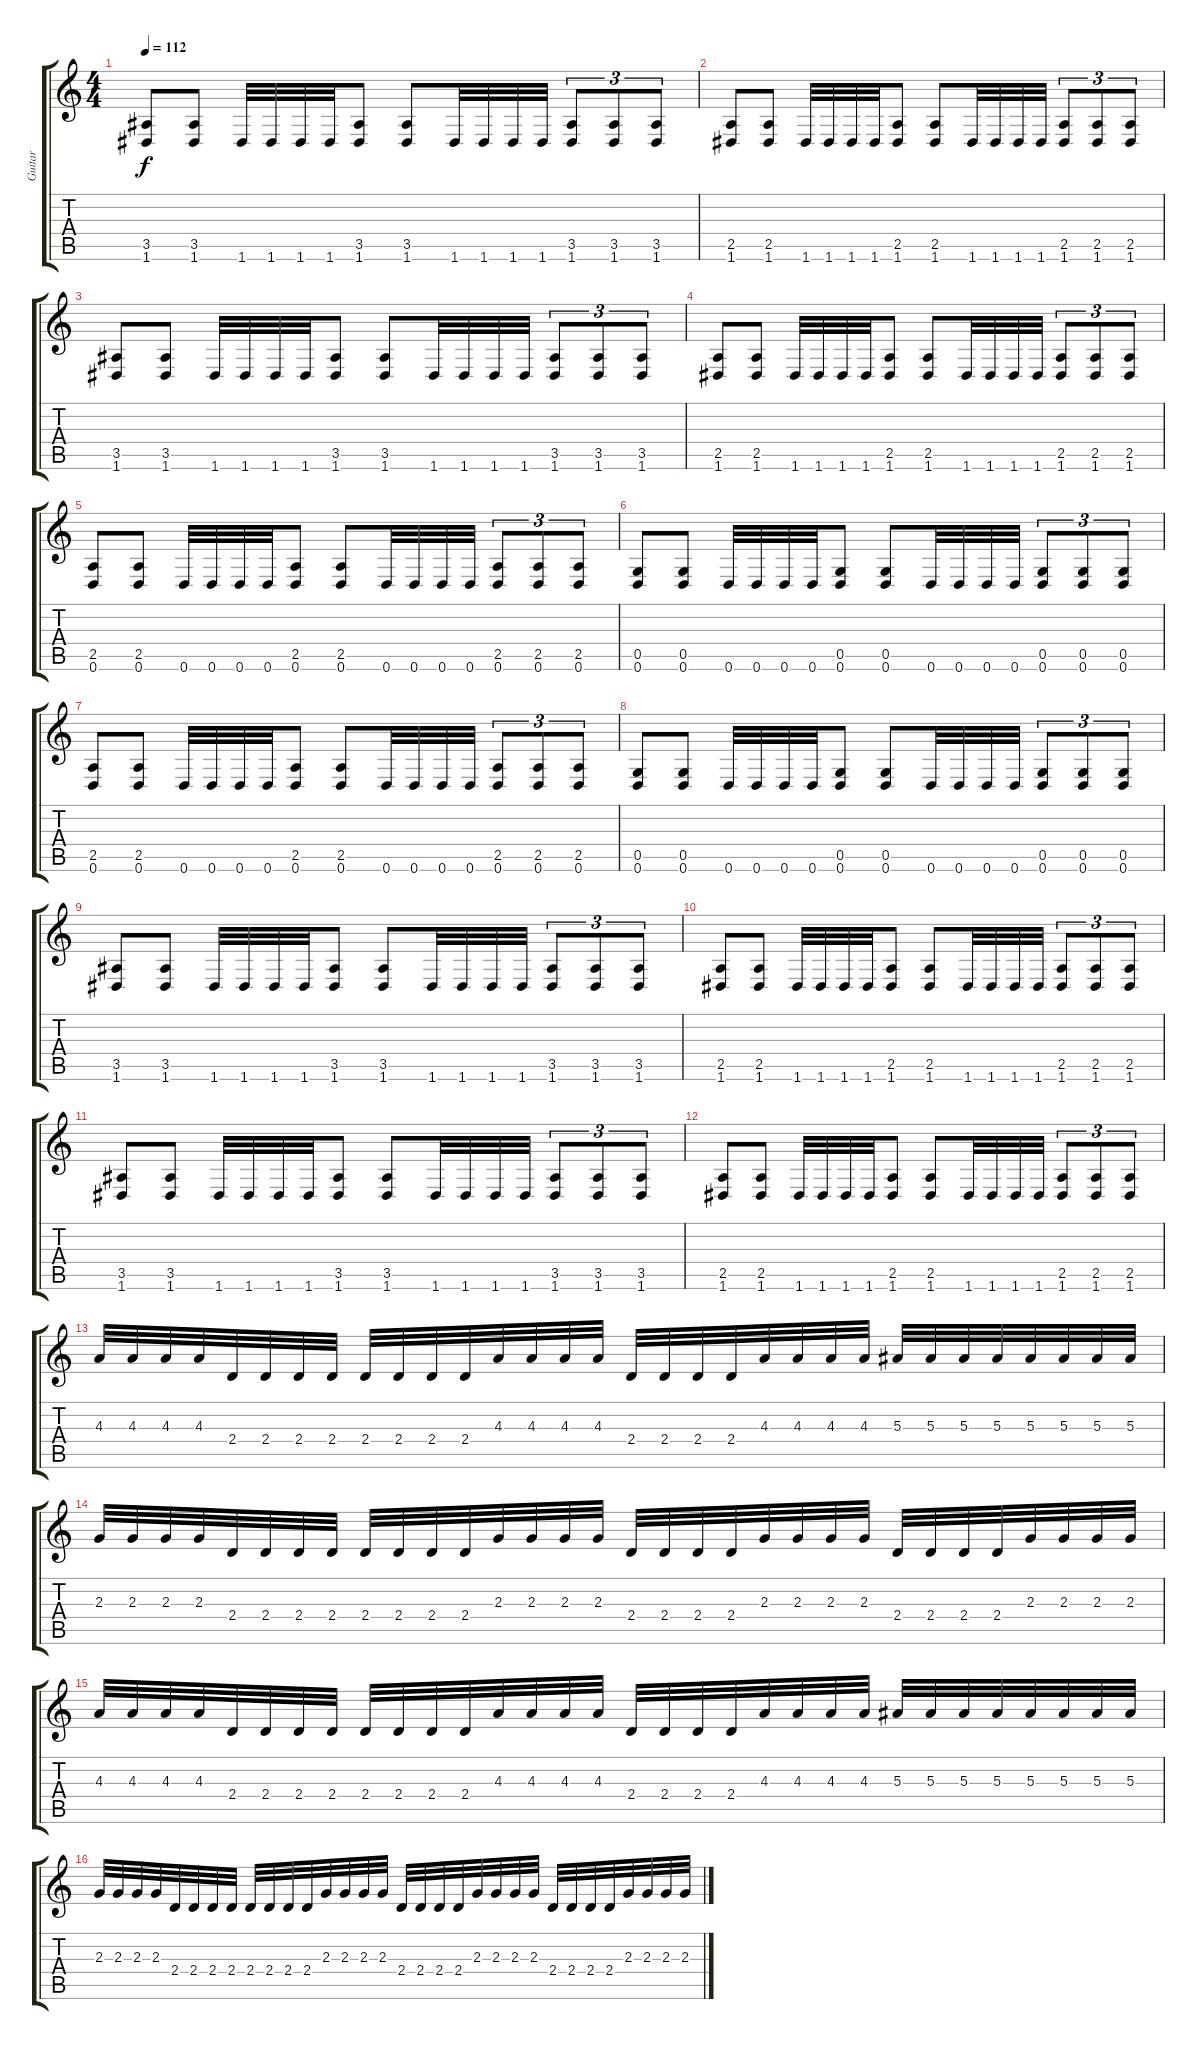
\track ("Guitar" "Guitar") {instrument distortionguitar}
\staff {score tabs}
\tuning (D4 A3 F3 C3 G2 D2) {hide}
\ts (4 4)
\tempo 112
\clef g2
\ks c
(3.5 1.6).8{dy f balance 16} (3.5 1.6).8 1.6.32 1.6.32 1.6.32 1.6.32 (3.5 1.6).8 (3.5 1.6).8 1.6.32 1.6.32 1.6.32 1.6.32 (3.5 1.6).8{tu (3 2)} (3.5 1.6).8{tu (3 2)} (3.5 1.6).8{tu (3 2)} |
(2.5 1.6).8 (2.5 1.6).8 1.6.32 1.6.32 1.6.32 1.6.32 (2.5 1.6).8 (2.5 1.6).8 1.6.32 1.6.32 1.6.32 1.6.32 (2.5 1.6).8{tu (3 2)} (2.5 1.6).8{tu (3 2)} (2.5 1.6).8{tu (3 2)} |
(3.5 1.6).8 (3.5 1.6).8 1.6.32 1.6.32 1.6.32 1.6.32 (3.5 1.6).8 (3.5 1.6).8 1.6.32 1.6.32 1.6.32 1.6.32 (3.5 1.6).8{tu (3 2)} (3.5 1.6).8{tu (3 2)} (3.5 1.6).8{tu (3 2)} |
(2.5 1.6).8 (2.5 1.6).8 1.6.32 1.6.32 1.6.32 1.6.32 (2.5 1.6).8 (2.5 1.6).8 1.6.32 1.6.32 1.6.32 1.6.32 (2.5 1.6).8{tu (3 2)} (2.5 1.6).8{tu (3 2)} (2.5 1.6).8{tu (3 2)} |
(2.5 0.6).8 (2.5 0.6).8 0.6.32 0.6.32 0.6.32 0.6.32 (2.5 0.6).8 (2.5 0.6).8 0.6.32 0.6.32 0.6.32 0.6.32 (2.5 0.6).8{tu (3 2)} (2.5 0.6).8{tu (3 2)} (2.5 0.6).8{tu (3 2)} |
(0.5 0.6).8 (0.5 0.6).8 0.6.32 0.6.32 0.6.32 0.6.32 (0.5 0.6).8 (0.5 0.6).8 0.6.32 0.6.32 0.6.32 0.6.32 (0.5 0.6).8{tu (3 2)} (0.5 0.6).8{tu (3 2)} (0.5 0.6).8{tu (3 2)} |
(2.5 0.6).8 (2.5 0.6).8 0.6.32 0.6.32 0.6.32 0.6.32 (2.5 0.6).8 (2.5 0.6).8 0.6.32 0.6.32 0.6.32 0.6.32 (2.5 0.6).8{tu (3 2)} (2.5 0.6).8{tu (3 2)} (2.5 0.6).8{tu (3 2)} |
(0.5 0.6).8 (0.5 0.6).8 0.6.32 0.6.32 0.6.32 0.6.32 (0.5 0.6).8 (0.5 0.6).8 0.6.32 0.6.32 0.6.32 0.6.32 (0.5 0.6).8{tu (3 2)} (0.5 0.6).8{tu (3 2)} (0.5 0.6).8{tu (3 2)} |
(3.5 1.6).8 (3.5 1.6).8 1.6.32 1.6.32 1.6.32 1.6.32 (3.5 1.6).8 (3.5 1.6).8 1.6.32 1.6.32 1.6.32 1.6.32 (3.5 1.6).8{tu (3 2)} (3.5 1.6).8{tu (3 2)} (3.5 1.6).8{tu (3 2)} |
(2.5 1.6).8 (2.5 1.6).8 1.6.32 1.6.32 1.6.32 1.6.32 (2.5 1.6).8 (2.5 1.6).8 1.6.32 1.6.32 1.6.32 1.6.32 (2.5 1.6).8{tu (3 2)} (2.5 1.6).8{tu (3 2)} (2.5 1.6).8{tu (3 2)} |
(3.5 1.6).8 (3.5 1.6).8 1.6.32 1.6.32 1.6.32 1.6.32 (3.5 1.6).8 (3.5 1.6).8 1.6.32 1.6.32 1.6.32 1.6.32 (3.5 1.6).8{tu (3 2)} (3.5 1.6).8{tu (3 2)} (3.5 1.6).8{tu (3 2)} |
(2.5 1.6).8 (2.5 1.6).8 1.6.32 1.6.32 1.6.32 1.6.32 (2.5 1.6).8 (2.5 1.6).8 1.6.32 1.6.32 1.6.32 1.6.32 (2.5 1.6).8{tu (3 2)} (2.5 1.6).8{tu (3 2)} (2.5 1.6).8{tu (3 2)} |
4.3.32 4.3.32 4.3.32 4.3.32 2.4.32 2.4.32 2.4.32 2.4.32 2.4.32 2.4.32 2.4.32 2.4.32 4.3.32 4.3.32 4.3.32 4.3.32 2.4.32 2.4.32 2.4.32 2.4.32 4.3.32 4.3.32 4.3.32 4.3.32 5.3.32 5.3.32 5.3.32 5.3.32 5.3.32 5.3.32 5.3.32 5.3.32 |
2.3.32 2.3.32 2.3.32 2.3.32 2.4.32 2.4.32 2.4.32 2.4.32 2.4.32 2.4.32 2.4.32 2.4.32 2.3.32 2.3.32 2.3.32 2.3.32 2.4.32 2.4.32 2.4.32 2.4.32 2.3.32 2.3.32 2.3.32 2.3.32 2.4.32 2.4.32 2.4.32 2.4.32 2.3.32 2.3.32 2.3.32 2.3.32 |
4.3.32 4.3.32 4.3.32 4.3.32 2.4.32 2.4.32 2.4.32 2.4.32 2.4.32 2.4.32 2.4.32 2.4.32 4.3.32 4.3.32 4.3.32 4.3.32 2.4.32 2.4.32 2.4.32 2.4.32 4.3.32 4.3.32 4.3.32 4.3.32 5.3.32 5.3.32 5.3.32 5.3.32 5.3.32 5.3.32 5.3.32 5.3.32 |
2.3.32 2.3.32 2.3.32 2.3.32 2.4.32 2.4.32 2.4.32 2.4.32 2.4.32 2.4.32 2.4.32 2.4.32 2.3.32 2.3.32 2.3.32 2.3.32 2.4.32 2.4.32 2.4.32 2.4.32 2.3.32 2.3.32 2.3.32 2.3.32 2.4.32 2.4.32 2.4.32 2.4.32 2.3.32 2.3.32 2.3.32 2.3.32
